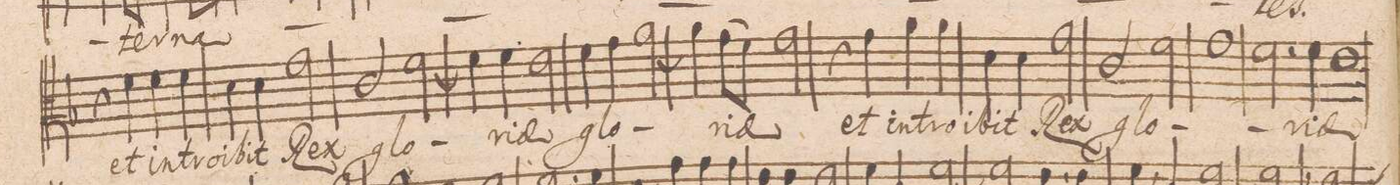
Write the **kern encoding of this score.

**kern	**text
*I"Alto	*
*clefC3	*
*k[b-]	*
*met(c|)	*
*M2/2	*
4r	.
4f\	et
4f\	in-
4f\	-tro-
=20	=20
4d\	-i-
4d\	-bit
2g\	Rex
=21	=21
2c/	glo-
[<2f\	.
=22	=22
4f\]	.
4f\	ri-
2e\	-ae
=23	=23
4f\	glo-
4g\	.
[<2a\	.
=24	=24
4a\]	.
(8g\L	ri-
8f\J)	.
2g\	-ae
=25	=25
4r	.
4g\	et
4a\	in-
4a\	-tro-
=26	=26
4d\	-i-
4d\	-bit
2g\	Rex
=27	=27
2c/	glo-
2f\	.
=28	=28
1g\	.
=29	=29
2.f\	.
4f\	-ri-
=30-	=30
1e\	-ae
=31	=31
*-	*-
